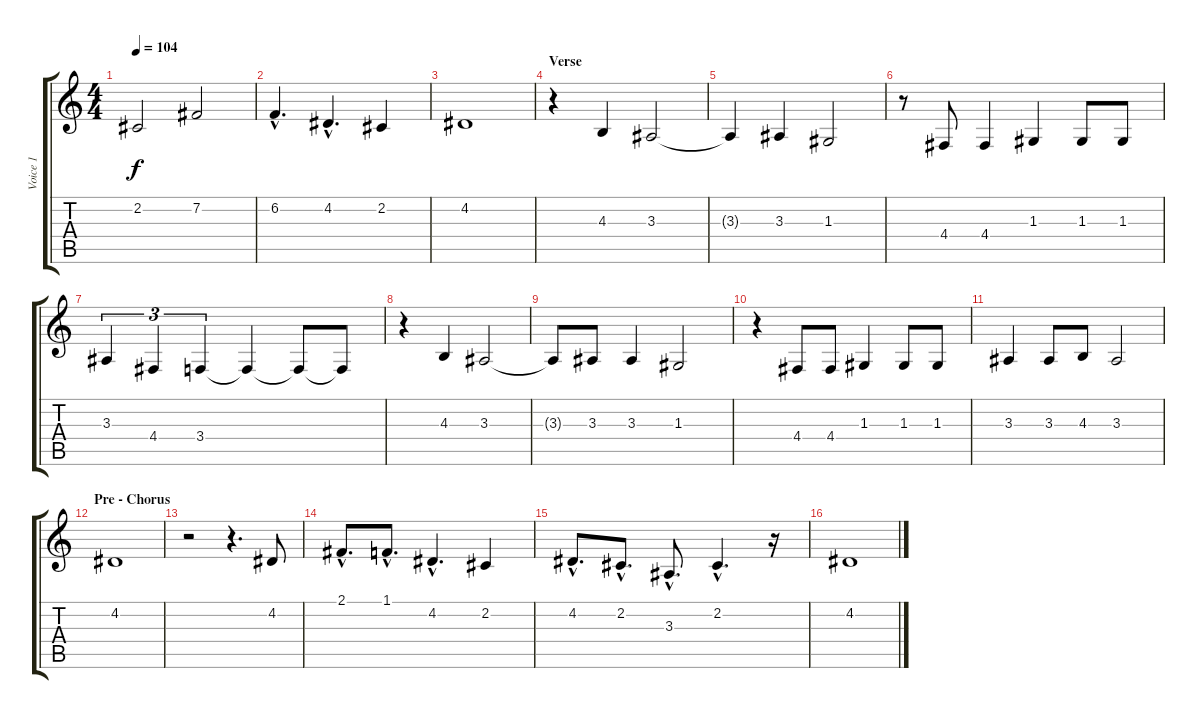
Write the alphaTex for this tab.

\track ("Voice 1" "Voice 1") {instrument cello}
\staff {score tabs}
\tuning (E4 B3 G3 D3 A2 E2) {hide}
\ts (4 4)
\tempo 104
\clef g2
\ks c
2.2.2{dy f} 7.2.2 |
6.2{hac}.4{d} 4.2{hac}.4{d} 2.2.4 |
4.2.1{volume 6} |
\section ("" "Verse")
r.4{volume 13 instrument clarinet} 4.3.4 3.3.2 |
3.3{t}.4 3.3.4 1.3.2 |
r.8 4.4.8 4.4.4 1.3.4 1.3.8 1.3.8 |
3.3.4{tu (3 2)} 4.4.4{tu (3 2)} 3.4.4{tu (3 2)} 3.4{t}.4 3.4{t}.8 3.4{t}.8 |
r.4 4.3.4 3.3.2 |
3.3{t}.8 3.3.8 3.3.4 1.3.2 |
r.4 4.4.8 4.4.8 1.3.4 1.3.8 1.3.8 |
3.3.4 3.3.8 4.3.8 3.3.2 |
\section ("" "Pre - Chorus")
4.2.1{volume 13 instrument clarinet} |
r.2 r.4{d} 4.2.8 |
2.1{hac}.8{d} 1.1{hac}.8{d} 4.2{hac}.4{d} 2.2.4 |
4.2{hac}.8{d} 2.2{hac}.8{d} 3.3{hac}.8{d} 2.2{hac}.4{d} r.16 |
4.2.1
